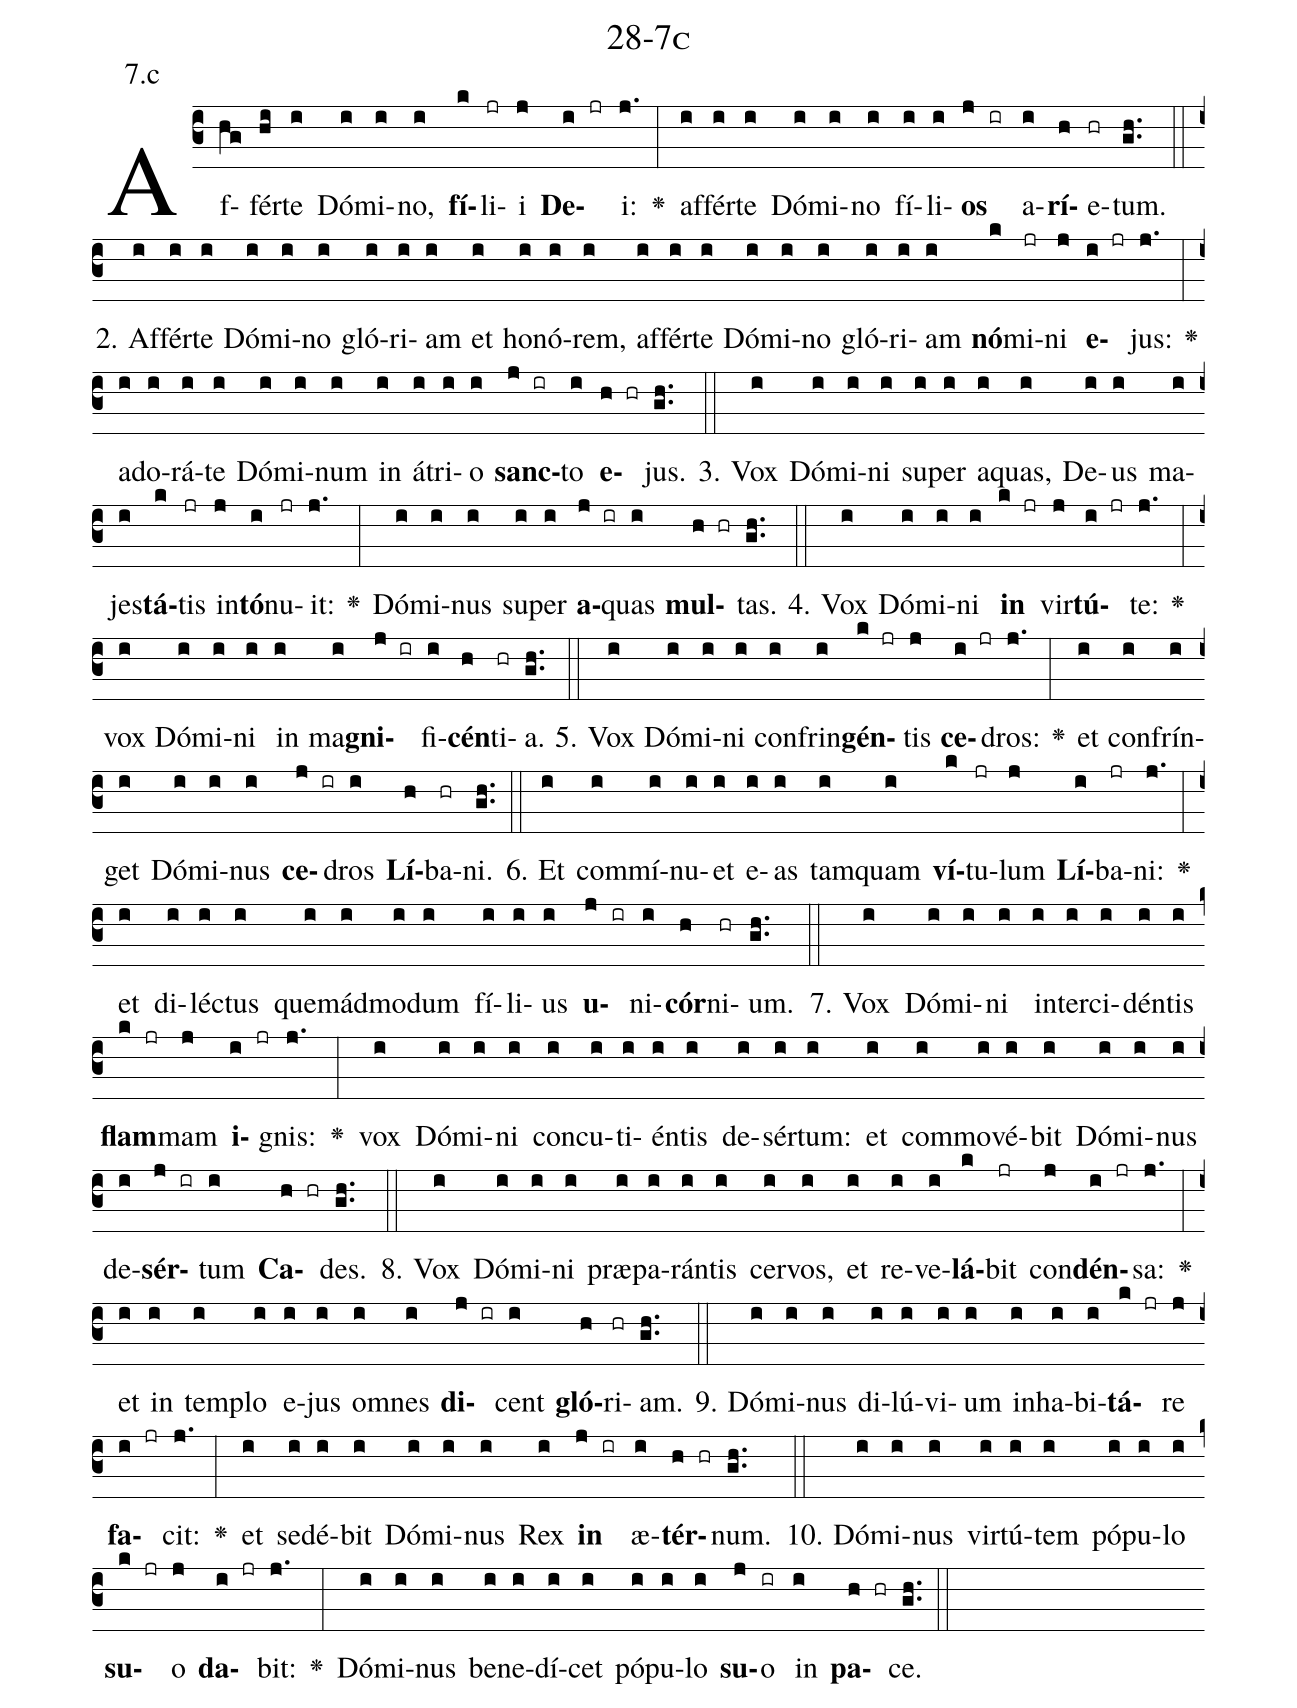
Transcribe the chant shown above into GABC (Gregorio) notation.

name: 28-7c;
annotation: 7.c;
%%
(c3)Af(hg)fér(hi)te(i) Dó(i)mi(i)no,(i) <b>fí</b>(k)li(jr)i(j) <b>De</b>(i jr)i:(j.) <v>\greheightstar</v>(:) af(i)fér(i)te(i) Dó(i)mi(i)no(i) fí(i)li(i)<b>os</b>(j ir) a(i)<b>rí</b>(h)e(hr)tum.(gh..) (::)
2. Af(i)fér(i)te(i) Dó(i)mi(i)no(i) gló(i)ri(i)am(i) et(i) ho(i)nó(i)rem,(i) af(i)fér(i)te(i) Dó(i)mi(i)no(i) gló(i)ri(i)am(i) <b>nó</b>(k)mi(jr)ni(j) <b>e</b>(i jr)jus:(j.) <v>\greheightstar</v>(:) ad(i)o(i)rá(i)te(i) Dó(i)mi(i)num(i) in(i) á(i)tri(i)o(i) <b>sanc</b>(j ir)to(i) <b>e</b>(h hr)jus.(gh..) (::)
3. Vox(i) Dó(i)mi(i)ni(i) su(i)per(i) a(i)quas,(i) De(i)us(i) ma(i)jes(i)<b>tá</b>(k)tis(jr) in(j)<b>tó</b>(i)nu(jr)it:(j.) <v>\greheightstar</v>(:) Dó(i)mi(i)nus(i) su(i)per(i) <b>a</b>(j ir)quas(i) <b>mul</b>(h hr)tas.(gh..) (::)
4. Vox(i) Dó(i)mi(i)ni(i) <b>in</b>(k jr) vir(j)<b>tú</b>(i jr)te:(j.) <v>\greheightstar</v>(:) vox(i) Dó(i)mi(i)ni(i) in(i) ma(i)<b>gni</b>(j ir)fi(i)<b>cén</b>(h)ti(hr)a.(gh..) (::)
5. Vox(i) Dó(i)mi(i)ni(i) con(i)frin(i)<b>gén</b>(k jr)tis(j) <b>ce</b>(i jr)dros:(j.) <v>\greheightstar</v>(:) et(i) con(i)frín(i)get(i) Dó(i)mi(i)nus(i) <b>ce</b>(j ir)dros(i) <b>Lí</b>(h)ba(hr)ni.(gh..) (::)
6. Et(i) com(i)mí(i)nu(i)et(i) e(i)as(i) tam(i)quam(i) <b>ví</b>(k)tu(jr)lum(j) <b>Lí</b>(i)ba(jr)ni:(j.) <v>\greheightstar</v>(:) et(i) di(i)léc(i)tus(i) quem(i)ád(i)mo(i)dum(i) fí(i)li(i)us(i) <b>u</b>(j ir)ni(i)<b>cór</b>(h)ni(hr)um.(gh..) (::)
7. Vox(i) Dó(i)mi(i)ni(i) in(i)ter(i)ci(i)dén(i)tis(i) <b>flam</b>(k jr)mam(j) <b>i</b>(i jr)gnis:(j.) <v>\greheightstar</v>(:) vox(i) Dó(i)mi(i)ni(i) con(i)cu(i)ti(i)én(i)tis(i) de(i)sér(i)tum:(i) et(i) com(i)mo(i)vé(i)bit(i) Dó(i)mi(i)nus(i) de(i)<b>sér</b>(j ir)tum(i) <b>Ca</b>(h hr)des.(gh..) (::)
8. Vox(i) Dó(i)mi(i)ni(i) præ(i)pa(i)rán(i)tis(i) cer(i)vos,(i) et(i) re(i)ve(i)<b>lá</b>(k)bit(jr) con(j)<b>dén</b>(i jr)sa:(j.) <v>\greheightstar</v>(:) et(i) in(i) tem(i)plo(i) e(i)jus(i) om(i)nes(i) <b>di</b>(j ir)cent(i) <b>gló</b>(h)ri(hr)am.(gh..) (::)
9. Dó(i)mi(i)nus(i) di(i)lú(i)vi(i)um(i) in(i)ha(i)bi(i)<b>tá</b>(k jr)re(j) <b>fa</b>(i jr)cit:(j.) <v>\greheightstar</v>(:) et(i) se(i)dé(i)bit(i) Dó(i)mi(i)nus(i) Rex(i) <b>in</b>(j ir) æ(i)<b>tér</b>(h hr)num.(gh..) (::)
10. Dó(i)mi(i)nus(i) vir(i)tú(i)tem(i) pó(i)pu(i)lo(i) <b>su</b>(k jr)o(j) <b>da</b>(i jr)bit:(j.) <v>\greheightstar</v>(:) Dó(i)mi(i)nus(i) be(i)ne(i)dí(i)cet(i) pó(i)pu(i)lo(i) <b>su</b>(j)o(ir) in(i) <b>pa</b>(h hr)ce.(gh..) (::)
